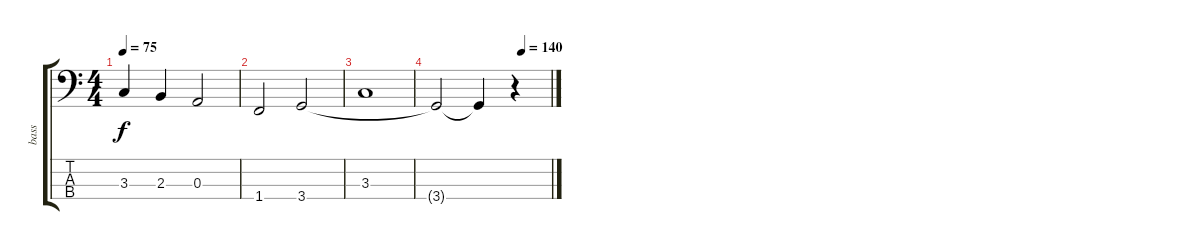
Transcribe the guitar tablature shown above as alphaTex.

\track ("bass" "bass") {instrument electricbassfinger}
\staff {score tabs}
\tuning (G2 D2 A1 E1) {hide}
\ts (4 4)
\tempo 75
\clef f4
\ks c
3.3.4{dy f} 2.3.4 0.3.2 |
1.4.2 3.4.2 |
3.3.1 |
\tempo (140 0.75)
3.4{t}.2 3.4{t}.4 r.4
